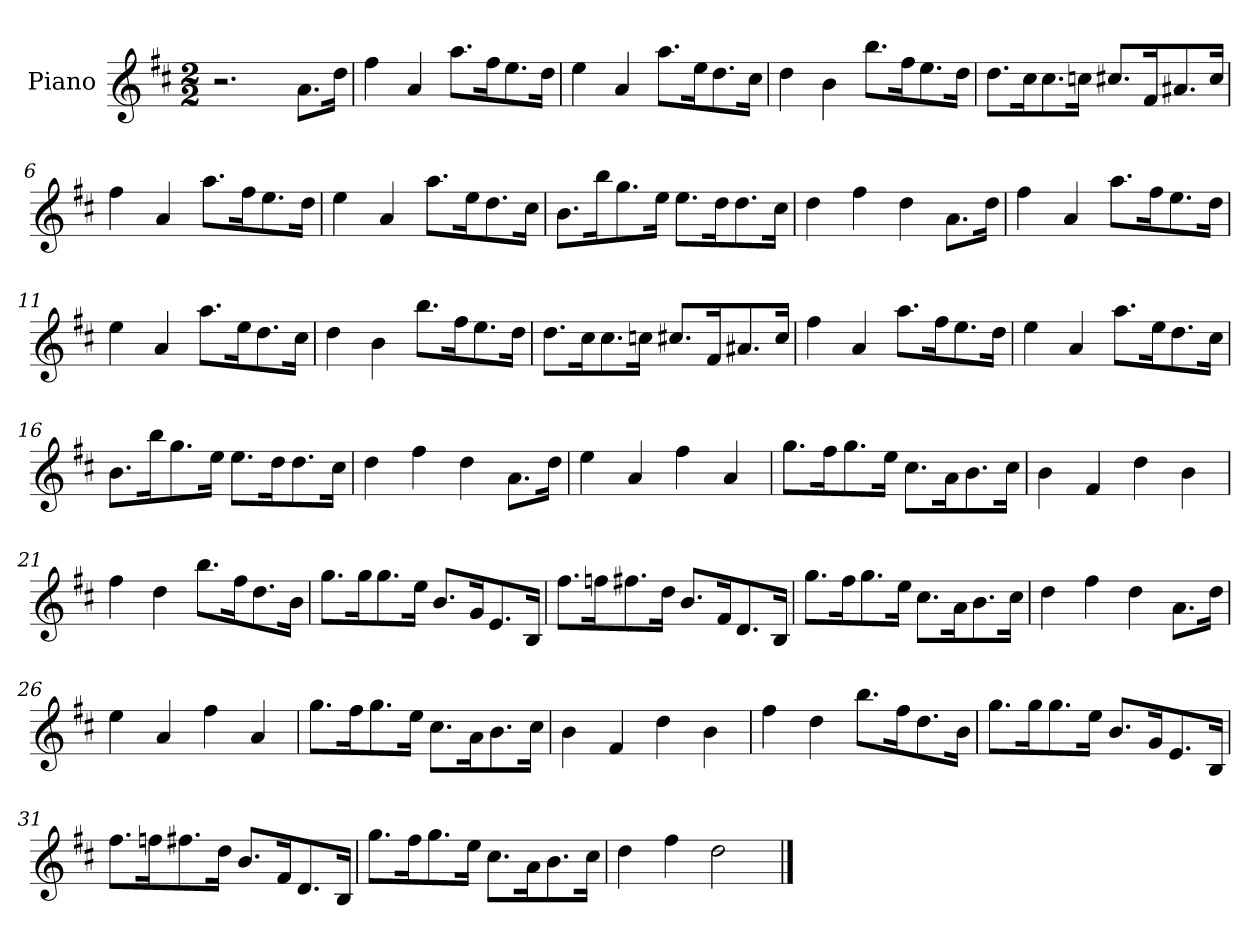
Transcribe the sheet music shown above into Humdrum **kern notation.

**kern
*part1
*staff1
*I"Piano
*I'Pno
*clefG2
*k[f#c#]
*M2/2
=1
2.r
8.a\L
16dd\Jk
=2
4ff#\
4a/
8.aa\L
16ff#\K
8.ee\
16dd\Jk
=3
4ee\
4a/
8.aa\L
16ee\K
8.dd\
16cc#\Jk
=4
4dd\
4b\
8.bb\L
16ff#\K
8.ee\
16dd\Jk
=5
8.dd\L
16cc#\K
8.cc#\
16ccn\Jk
8.cc#X/L
16f#/K
8.a#X/
16cc#/Jk
=6
4ff#\
4a/
8.aa\L
16ff#\K
8.ee\
16dd\Jk
=7
4ee\
4a/
8.aa\L
16ee\K
8.dd\
16cc#\Jk
=8
8.b\L
16bb\K
8.gg\
16ee\Jk
8.ee\L
16dd\K
8.dd\
16cc#\Jk
=9
4dd\
4ff#\
4dd\
8.a\L
16dd\Jk
=10
4ff#\
4a/
8.aa\L
16ff#\K
8.ee\
16dd\Jk
=11
4ee\
4a/
8.aa\L
16ee\K
8.dd\
16cc#\Jk
=12
4dd\
4b\
8.bb\L
16ff#\K
8.ee\
16dd\Jk
=13
8.dd\L
16cc#\K
8.cc#\
16ccn\Jk
8.cc#X/L
16f#/K
8.a#X/
16cc#/Jk
=14
4ff#\
4a/
8.aa\L
16ff#\K
8.ee\
16dd\Jk
=15
4ee\
4a/
8.aa\L
16ee\K
8.dd\
16cc#\Jk
=16
8.b\L
16bb\K
8.gg\
16ee\Jk
8.ee\L
16dd\K
8.dd\
16cc#\Jk
=17
4dd\
4ff#\
4dd\
8.a\L
16dd\Jk
=18
4ee\
4a/
4ff#\
4a/
=19
8.gg\L
16ff#\K
8.gg\
16ee\Jk
8.cc#\L
16a\K
8.b\
16cc#\Jk
=20
4b\
4f#/
4dd\
4b\
=21
4ff#\
4dd\
8.bb\L
16ff#\K
8.dd\
16b\Jk
=22
8.gg\L
16gg\K
8.gg\
16ee\Jk
8.b/L
16g/K
8.e/
16B/Jk
=23
8.ff#\L
16ffn\K
8.ff#X\
16dd\Jk
8.b/L
16f#/K
8.d/
16B/Jk
=24
8.gg\L
16ff#\K
8.gg\
16ee\Jk
8.cc#\L
16a\K
8.b\
16cc#\Jk
=25
4dd\
4ff#\
4dd\
8.a\L
16dd\Jk
=26
4ee\
4a/
4ff#\
4a/
=27
8.gg\L
16ff#\K
8.gg\
16ee\Jk
8.cc#\L
16a\K
8.b\
16cc#\Jk
=28
4b\
4f#/
4dd\
4b\
=29
4ff#\
4dd\
8.bb\L
16ff#\K
8.dd\
16b\Jk
=30
8.gg\L
16gg\K
8.gg\
16ee\Jk
8.b/L
16g/K
8.e/
16B/Jk
=31
8.ff#\L
16ffn\K
8.ff#X\
16dd\Jk
8.b/L
16f#/K
8.d/
16B/Jk
=32
8.gg\L
16ff#\K
8.gg\
16ee\Jk
8.cc#\L
16a\K
8.b\
16cc#\Jk
=33
4dd\
4ff#\
2dd\
==
*-
